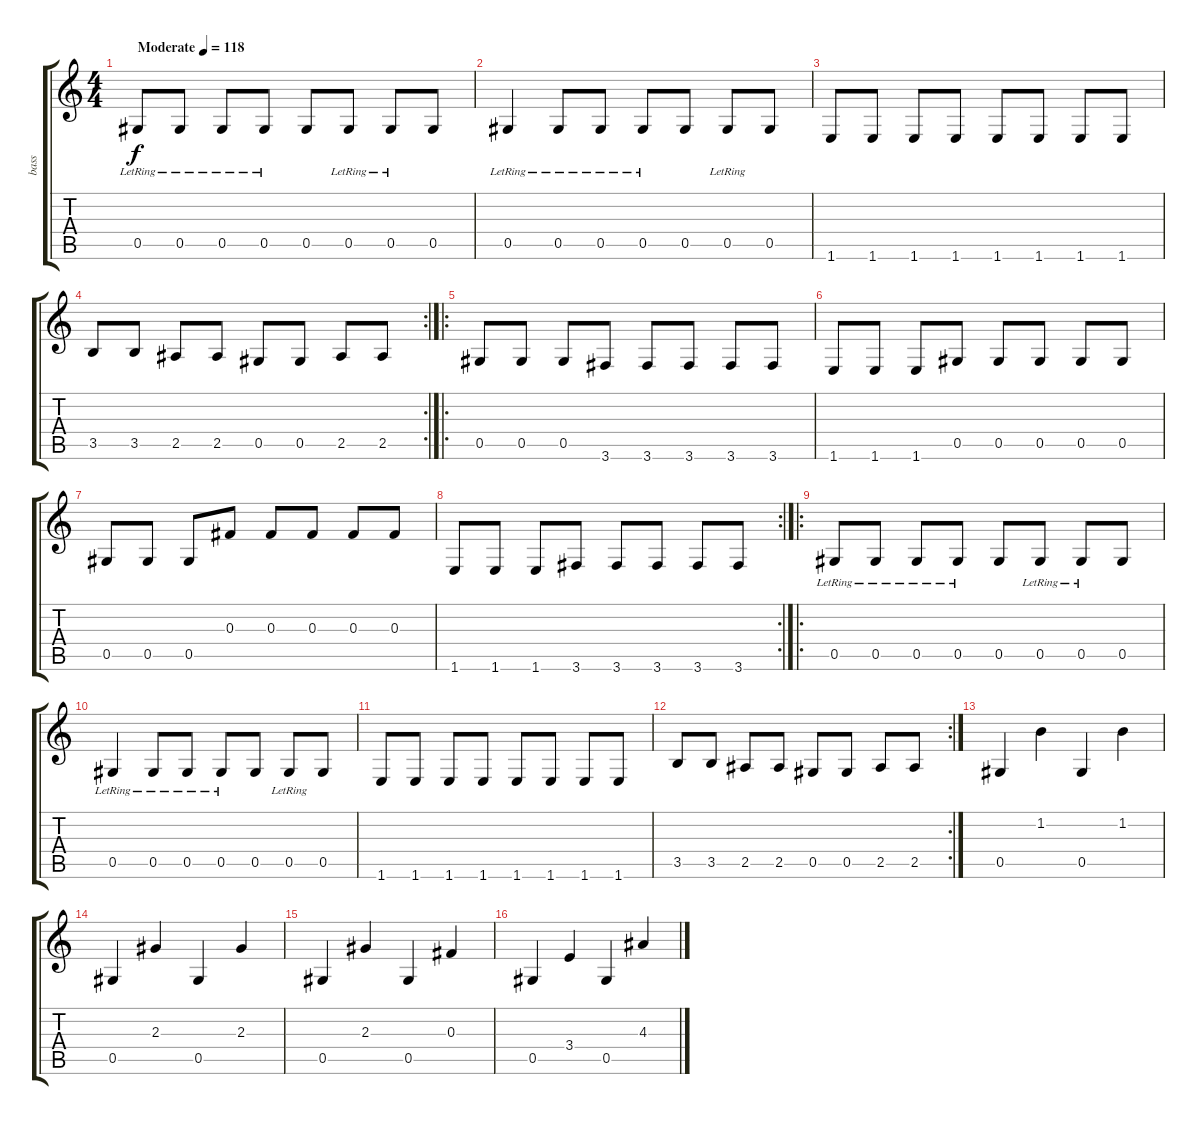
\track ("bass " "bass ") {instrument acousticguitarsteel}
\staff {score tabs}
\tuning (Eb4 Bb3 Gb3 Db3 Ab2 Eb2) {hide}
\ts (4 4)
\tempo (118 "Moderate")
\clef g2
\ks c
0.5{lr}.8{dy f instrument acousticguitarsteel} 0.5{lr}.8 0.5{lr}.8 0.5{lr}.8 0.5.8 0.5{lr}.8 0.5{lr}.8 0.5.8 |
0.5{lr}.4 0.5{lr}.8 0.5{lr}.8 0.5{lr}.8 0.5.8 0.5{lr}.8 0.5.8 |
1.6.8 1.6.8 1.6.8 1.6.8 1.6.8 1.6.8 1.6.8 1.6.8 |
\rc 2
3.5.8 3.5.8 2.5.8 2.5.8 0.5.8 0.5.8 2.5.8 2.5.8 |
\ro
0.5.8 0.5.8 0.5.8 3.6.8 3.6.8 3.6.8 3.6.8 3.6.8 |
1.6.8 1.6.8 1.6.8 0.5.8 0.5.8 0.5.8 0.5.8 0.5.8 |
0.5.8 0.5.8 0.5.8 0.3.8 0.3.8 0.3.8 0.3.8 0.3.8 |
\rc 2
1.6.8 1.6.8 1.6.8 3.6.8 3.6.8 3.6.8 3.6.8 3.6.8 |
\ro
0.5{lr}.8 0.5{lr}.8 0.5{lr}.8 0.5{lr}.8 0.5.8 0.5{lr}.8 0.5{lr}.8 0.5.8 |
0.5{lr}.4 0.5{lr}.8 0.5{lr}.8 0.5{lr}.8 0.5.8 0.5{lr}.8 0.5.8 |
1.6.8 1.6.8 1.6.8 1.6.8 1.6.8 1.6.8 1.6.8 1.6.8 |
\rc 2
3.5.8 3.5.8 2.5.8 2.5.8 0.5.8 0.5.8 2.5.8 2.5.8 |
0.5.4 1.2.4 0.5.4 1.2.4 |
0.5.4 2.3.4 0.5.4 2.3.4 |
0.5.4 2.3.4 0.5.4 0.3.4 |
0.5.4 3.4.4 0.5.4 4.3.4
